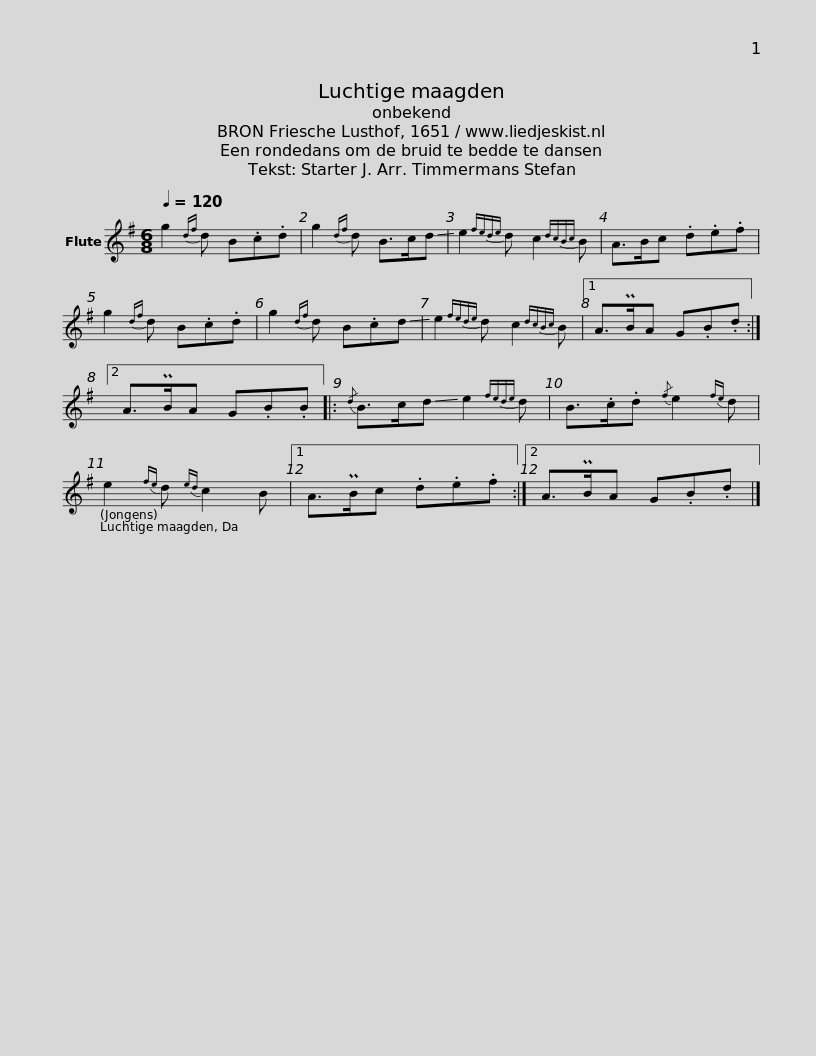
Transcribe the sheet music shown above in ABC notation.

X:1
L:1/8
Q:1/4=120
M:6/8
I:linebreak $
K:G
V:1 treble
V:1
 g2{df} d B.c.d | g2{df} d B>c!-(!d | !-)!e2{fede} d c2{dcBc} B | A>Bc .d.e.f | g2{df} d B.c.d |$ %5
 g2{df} d B.c!-(!d | !-)!e2{fede} d c2{dcBc} B |1 A>PBA G.B.d :|2 A>PBA G.B.B |:{/d} B>c!-(!d !-)!e2{fede} d | %10
 B>.c.d{/f} e2{fe} d |$ e2{fe} d{ed} c2 B |1 A>PBc .d.e.f :|2 A>PBA G.B.d |] %14
